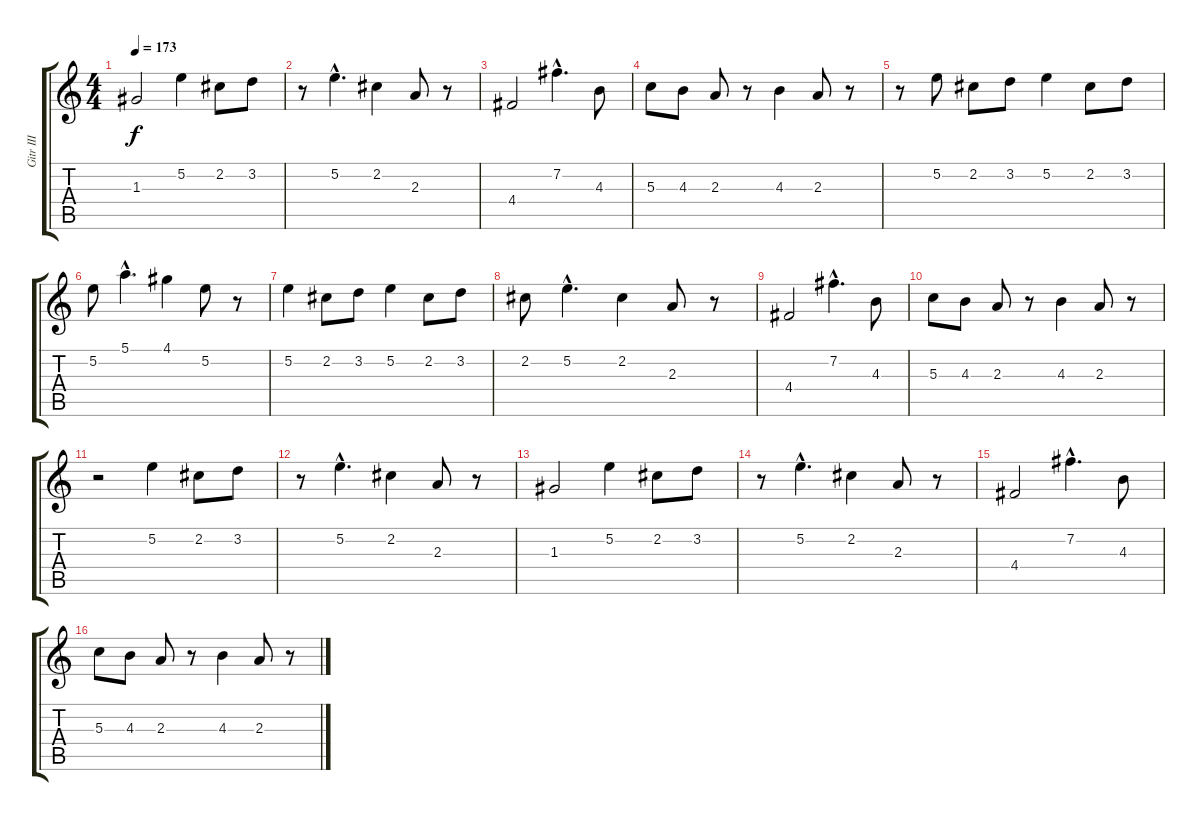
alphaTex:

\track ("Gitr III" "Gitr III") {instrument acousticguitarsteel}
\staff {score tabs}
\tuning (E4 B3 G3 D3 A2 E2) {hide}
\ts (4 4)
\tempo 173
\clef g2
\ks c
1.3.2{dy f} 5.2.4 2.2.8 3.2.8 |
r.8 5.2{hac}.4{d} 2.2.4 2.3.8 r.8 |
4.4.2 7.2{hac}.4{d} 4.3.8 |
5.3.8 4.3.8 2.3.8 r.8 4.3.4 2.3.8 r.8 |
r.8 5.2.8 2.2.8 3.2.8 5.2.4 2.2.8 3.2.8 |
5.2.8 5.1{hac}.4{d} 4.1.4 5.2.8 r.8 |
5.2.4 2.2.8 3.2.8 5.2.4 2.2.8 3.2.8 |
2.2.8 5.2{hac}.4{d} 2.2.4 2.3.8 r.8 |
4.4.2 7.2{hac}.4{d} 4.3.8 |
5.3.8 4.3.8 2.3.8 r.8 4.3.4 2.3.8 r.8 |
r.2 5.2.4 2.2.8 3.2.8 |
r.8 5.2{hac}.4{d} 2.2.4 2.3.8 r.8 |
1.3.2 5.2.4 2.2.8 3.2.8 |
r.8 5.2{hac}.4{d} 2.2.4 2.3.8 r.8 |
4.4.2 7.2{hac}.4{d} 4.3.8 |
5.3.8 4.3.8 2.3.8 r.8 4.3.4 2.3.8 r.8
